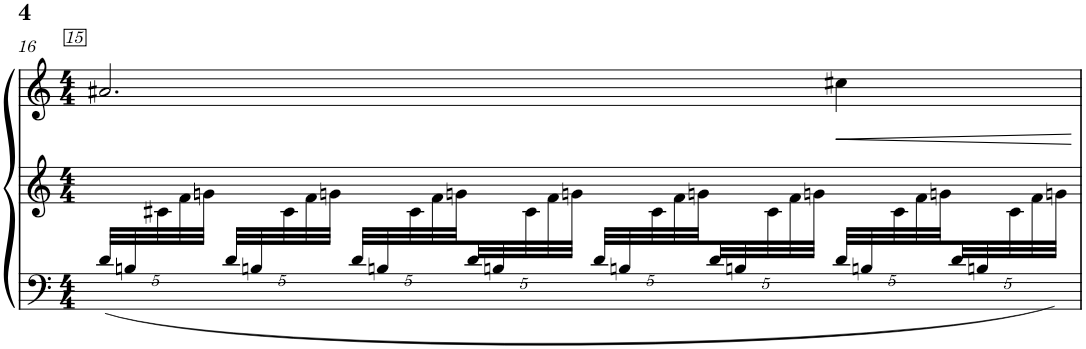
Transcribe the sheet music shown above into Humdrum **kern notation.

**kern	**kern	**kern
*part1	*part1	*part1
*staff3	*staff2	*staff1
*I"Piano	*	*
*I'Pno.	*	*
!!LO:PB:g=z
*clefF4	*clefG2	*clefG2
*k[]	*k[]	*k[]
*M4/4	*M4/4	*M4/4
*Xbrackettup	*	*
!!LO:REH:place=s1:a:i:cj:fs=8:t=15
=16	=16	=16
*^	*	*
40d/LLL	1ryy	20ryy	2.a#X/
40Bn/	.	.	.
20.ryy	.	40c#X\	.
.	.	40f\	.
.	.	40gn\JJJ	.
40d/LLL	.	20ryy	.
40Bn/	.	.	.
20.ryy	.	40c#\	.
.	.	40f\	.
.	.	40gn\JJJ	.
40d/LLL	.	20ryy	.
40Bn/	.	.	.
20.ryy	.	40c#\	.
.	.	40f\	.
.	.	40gn\	.
40d/	.	20ryy	.
40Bn/	.	.	.
20.ryy	.	40c#\	.
.	.	40f\	.
.	.	40gn\JJJ	.
40d/LLL	.	20ryy	.
40Bn/	.	.	.
20.ryy	.	40c#\	.
.	.	40f\	.
.	.	40gn\	.
40d/	.	20ryy	.
40Bn/	.	.	.
20.ryy	.	40c#\	.
.	.	40f\	.
.	.	40gn\JJJ	.
40d/LLL	.	20ryy	4cc#X\
40Bn/	.	.	.
20.ryy	.	40c#\	.
.	.	40f\	.
.	.	40gn\	.
40d/	.	20ryy	.
40Bn/	.	.	.
20.ryy	.	40c#\	.
.	.	40f\	.
.	.	40gn\JJJ	.
*v	*v	*	*
=	=	=
*-	*-	*-
